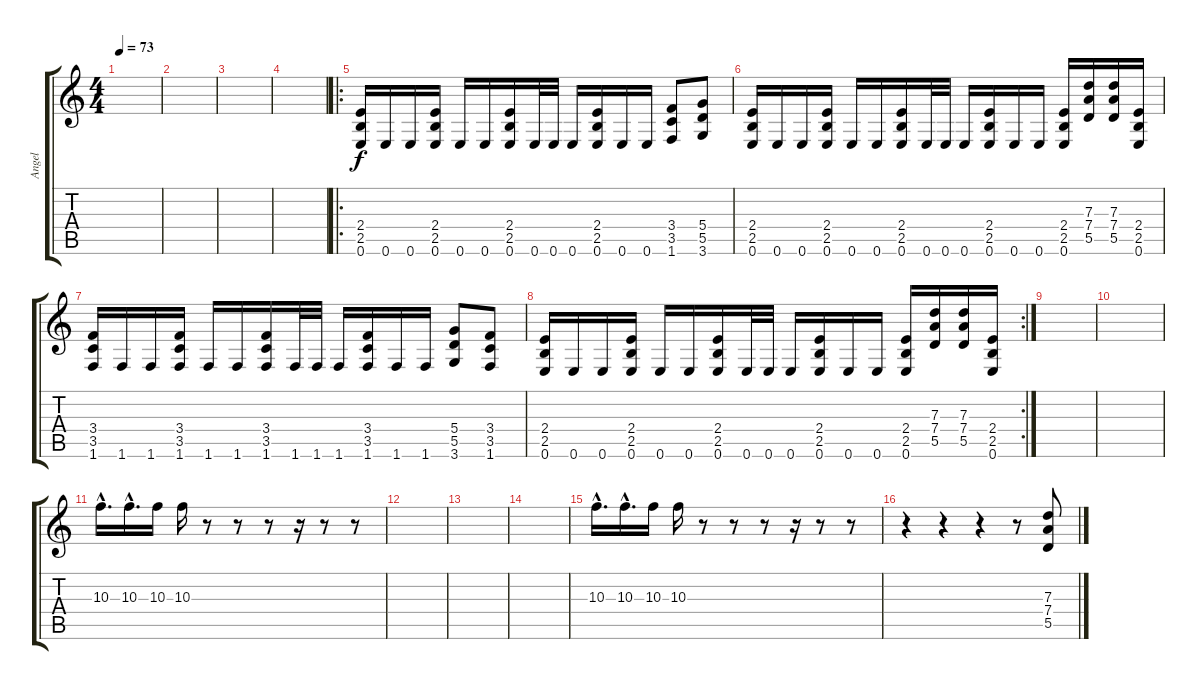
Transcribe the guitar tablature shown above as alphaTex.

\track ("Angel" "Angel") {instrument distortionguitar}
\staff {score tabs}
\tuning (E4 B3 G3 D3 A2 E2) {hide}
\ts (4 4)
\tempo 73
\clef g2
\ks c
|
|
|
|
\ro
(2.4 2.5 0.6).16 0.6.16 0.6.16 (2.4 2.5 0.6).16 0.6.16 0.6.16 (2.4 2.5 0.6).16 0.6.32 0.6.32 0.6.16 (2.4 2.5 0.6).16 0.6.16 0.6.16 (3.4 3.5 1.6).8 (5.4 5.5 3.6).8 |
(2.4 2.5 0.6).16 0.6.16 0.6.16 (2.4 2.5 0.6).16 0.6.16 0.6.16 (2.4 2.5 0.6).16 0.6.32 0.6.32 0.6.16 (2.4 2.5 0.6).16 0.6.16 0.6.16 (2.4 2.5 0.6).16 (7.3 7.4 5.5).16 (7.3 7.4 5.5).16 (2.4 2.5 0.6).16 |
(3.4 3.5 1.6).16 1.6.16 1.6.16 (3.4 3.5 1.6).16 1.6.16 1.6.16 (3.4 3.5 1.6).16 1.6.32 1.6.32 1.6.16 (3.4 3.5 1.6).16 1.6.16 1.6.16 (5.4 5.5 3.6).8 (3.4 3.5 1.6).8 |
\rc 2
(2.4 2.5 0.6).16 0.6.16 0.6.16 (2.4 2.5 0.6).16 0.6.16 0.6.16 (2.4 2.5 0.6).16 0.6.32 0.6.32 0.6.16 (2.4 2.5 0.6).16 0.6.16 0.6.16 (2.4 2.5 0.6).16 (7.3 7.4 5.5).16 (7.3 7.4 5.5).16 (2.4 2.5 0.6).16 |
|
|
10.3{hac}.16{d instrument fx5brightness} 10.3{hac}.16{d} 10.3.16 10.3.16 r.8{instrument distortionguitar} r.8 r.8 r.16 r.8 r.8 |
|
|
|
10.3{hac}.16{d instrument fx5brightness} 10.3{hac}.16{d} 10.3.16 10.3.16 r.8{instrument distortionguitar} r.8 r.8 r.16 r.8 r.8 |
r.4 r.4 r.4 r.8 (7.3 7.4 5.5).8
